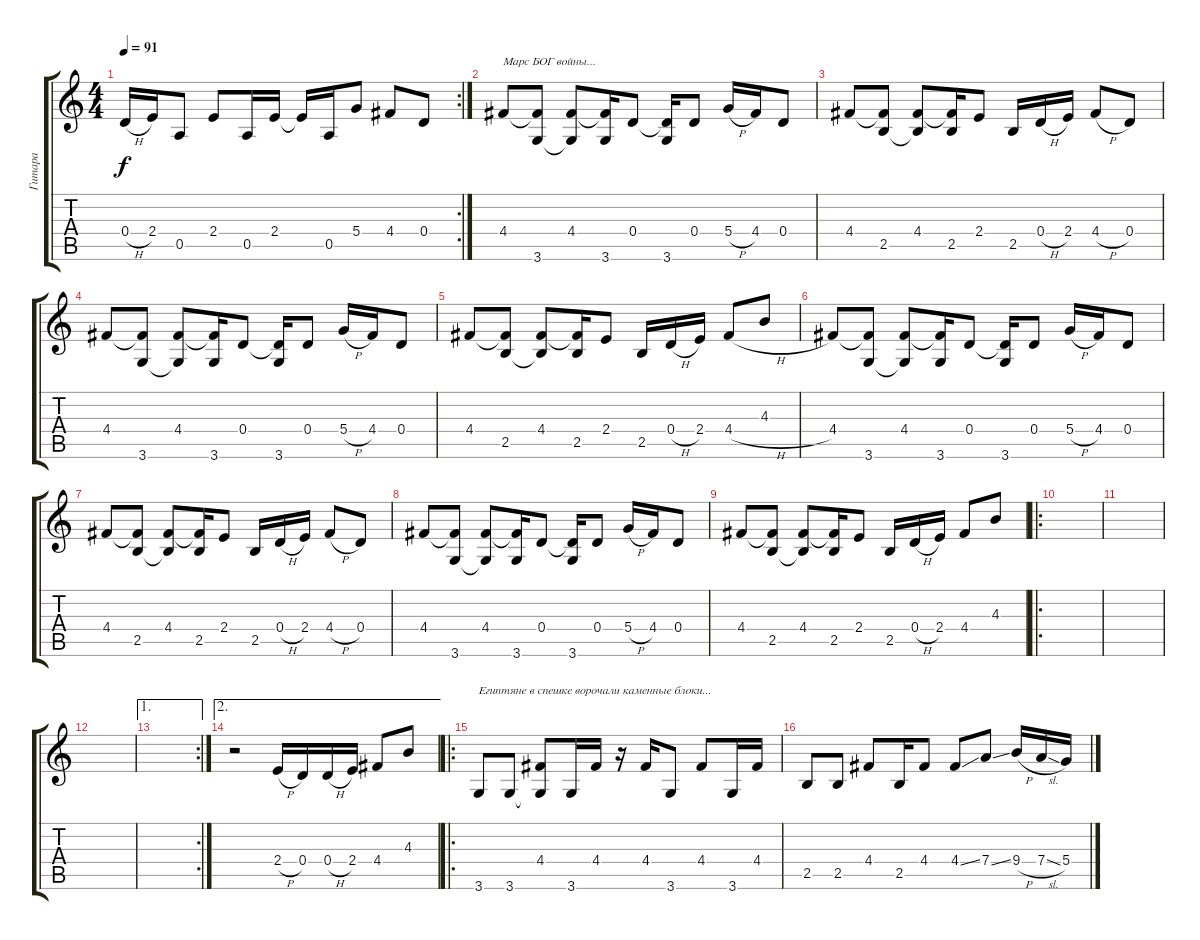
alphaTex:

\track ("Гитара" "Гитара") {instrument electricguitarclean}
\staff {score tabs}
\tuning (E4 B3 G3 D3 A2 E2) {hide}
\rc 2
\ts (4 4)
\tempo 91
\clef g2
\ks c
0.4{h}.16{dy f} 2.4.16 0.5.8 2.4.8 0.5.16 2.4.16 2.4{t}.16 0.5.16 5.4.8 4.4.8 0.4.8 |
4.4.8{txt "Марс БОГ войны..."} (4.4{t} 3.6).8 (4.4 3.6{t}).8 (4.4{t} 3.6).16 0.4.8 (0.4{t} 3.6).16 0.4.8 5.4{h}.16 4.4.16 0.4.8 |
4.4.8 (4.4{t} 2.5).8 (4.4 2.5{t}).8 (4.4{t} 2.5).16 2.4.8 2.5.16 0.4{h}.16 2.4.16 4.4{h}.8 0.4.8 |
4.4.8 (4.4{t} 3.6).8 (4.4 3.6{t}).8 (4.4{t} 3.6).16 0.4.8 (0.4{t} 3.6).16 0.4.8 5.4{h}.16 4.4.16 0.4.8 |
4.4.8 (4.4{t} 2.5).8 (4.4 2.5{t}).8 (4.4{t} 2.5).16 2.4.8 2.5.16 0.4{h}.16 2.4.16 4.4{h}.8 4.3.8 |
4.4.8 (4.4{t} 3.6).8 (4.4 3.6{t}).8 (4.4{t} 3.6).16 0.4.8 (0.4{t} 3.6).16 0.4.8 5.4{h}.16 4.4.16 0.4.8 |
4.4.8 (4.4{t} 2.5).8 (4.4 2.5{t}).8 (4.4{t} 2.5).16 2.4.8 2.5.16 0.4{h}.16 2.4.16 4.4{h}.8 0.4.8 |
4.4.8 (4.4{t} 3.6).8 (4.4 3.6{t}).8 (4.4{t} 3.6).16 0.4.8 (0.4{t} 3.6).16 0.4.8 5.4{h}.16 4.4.16 0.4.8 |
4.4.8 (4.4{t} 2.5).8 (4.4 2.5{t}).8 (4.4{t} 2.5).16 2.4.8 2.5.16 0.4{h}.16 2.4.16 4.4.8 4.3.8 |
\ro
|
|
|
\ae 1
\rc 2
|
\ae 2
r.2 2.4{h}.16 0.4.16 0.4{h}.16 2.4.16 4.4.8 4.3.8 |
\ro
3.6.8{txt "Египтяне в спешке ворочали каменные блоки..."} 3.6.8 (4.4 3.6{t}).8 3.6.16 4.4.16 r.16 4.4.16 3.6.8 4.4.8 3.6.16 4.4.16 |
2.5.8 2.5.8 4.4.8 2.5.16 4.4.8 4.4{ss}.8 7.4{ss}.8 9.4{h}.16 7.4{sl}.16 5.4.16
